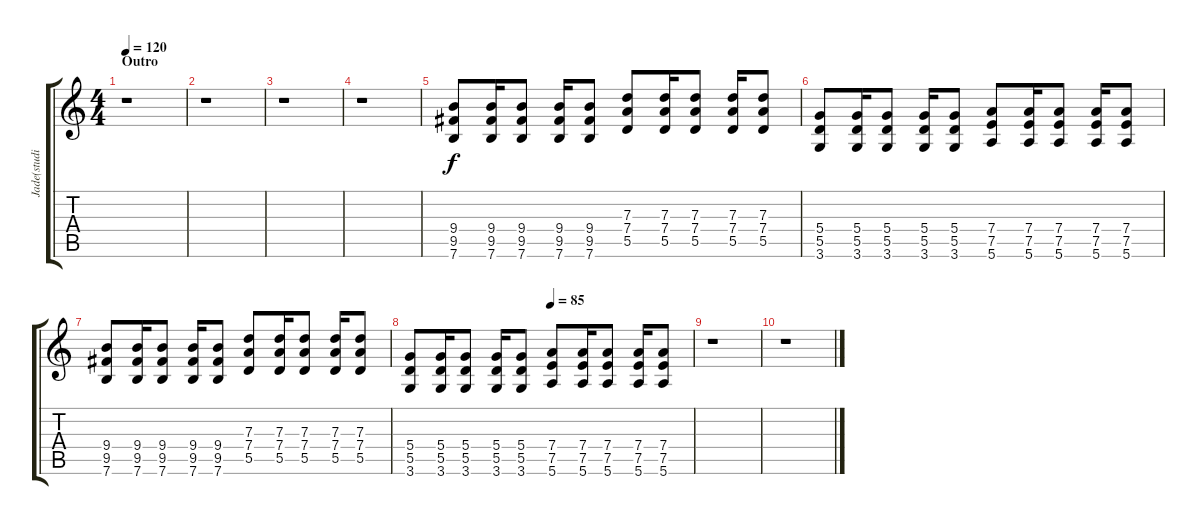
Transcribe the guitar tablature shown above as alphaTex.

\track ("Jade(studio)" "Jade(studi") {instrument distortionguitar}
\staff {score tabs}
\tuning (E4 B3 G3 D3 A2 E2) {hide}
\ts (4 4)
\section ("" "Outro")
\tempo 120
\clef g2
\ks c
r.1{dy f} |
r.1 |
r.1 |
r.1 |
(9.4 9.5 7.6).8{volume 13} (9.4 9.5 7.6).16 (9.4 9.5 7.6).8 (9.4 9.5 7.6).16 (9.4 9.5 7.6).8 (7.3 7.4 5.5).8 (7.3 7.4 5.5).16 (7.3 7.4 5.5).8 (7.3 7.4 5.5).16 (7.3 7.4 5.5).8 |
(5.4 5.5 3.6).8 (5.4 5.5 3.6).16 (5.4 5.5 3.6).8 (5.4 5.5 3.6).16 (5.4 5.5 3.6).8 (7.4 7.5 5.6).8 (7.4 7.5 5.6).16 (7.4 7.5 5.6).8 (7.4 7.5 5.6).16 (7.4 7.5 5.6).8 |
(9.4 9.5 7.6).8{volume 13} (9.4 9.5 7.6).16 (9.4 9.5 7.6).8 (9.4 9.5 7.6).16 (9.4 9.5 7.6).8 (7.3 7.4 5.5).8 (7.3 7.4 5.5).16 (7.3 7.4 5.5).8 (7.3 7.4 5.5).16 (7.3 7.4 5.5).8 |
\tempo (85 0.5)
(5.4 5.5 3.6).8 (5.4 5.5 3.6).16 (5.4 5.5 3.6).8 (5.4 5.5 3.6).16 (5.4 5.5 3.6).8 (7.4 7.5 5.6).8 (7.4 7.5 5.6).16 (7.4 7.5 5.6).8 (7.4 7.5 5.6).16 (7.4 7.5 5.6).8 |
r.1 |
r.1
